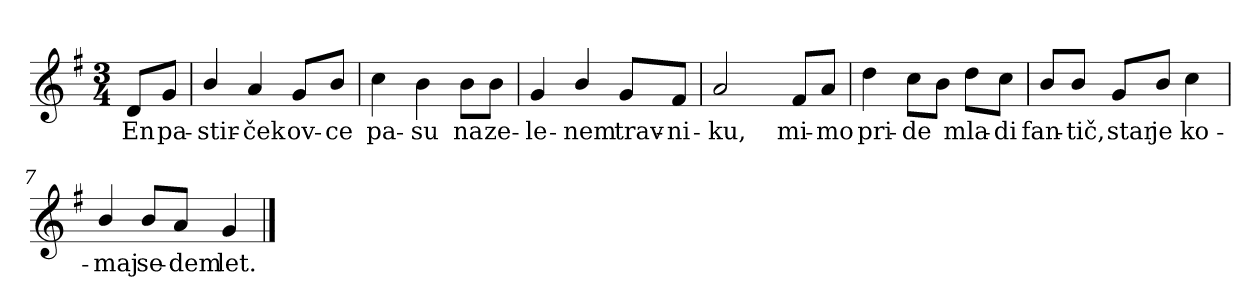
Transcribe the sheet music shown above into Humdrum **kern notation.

**kern	**text
*part1	*part1
*staff1	*staff1
*clefG2	*
*k[f#]	*
*G:	*
*M3/4	*
=	=
8d/L	En
8g/J	pa-
=1	=1
4b/	-stir-
4a/	-ček
8g/L	ov-
8b/J	-ce
=2	=2
4cc\	pa-
4b\	-su
8b\L	na
8b\J	ze-
=3	=3
4g/	-le-
4b/	-nem
8g/L	trav-
8f#/J	-ni-
=4	=4
2a/	-ku,
=4X1-	=4X1-
8f#/L	mi-
8a/J	-mo
=5	=5
4dd\	pri-
8cc\L	-de
8b\J	.
8dd\L	mla-
8cc\J	-di
!!LO:LB:g=z
=6	=6
8b/L	fan-
8b/J	-tič,
8g/L	star
8b/J	je
4cc\	ko-
=7	=7
4b/	-maj
8b/L	se-
8a/J	-dem
4g/	let.
==	==
*-	*-
